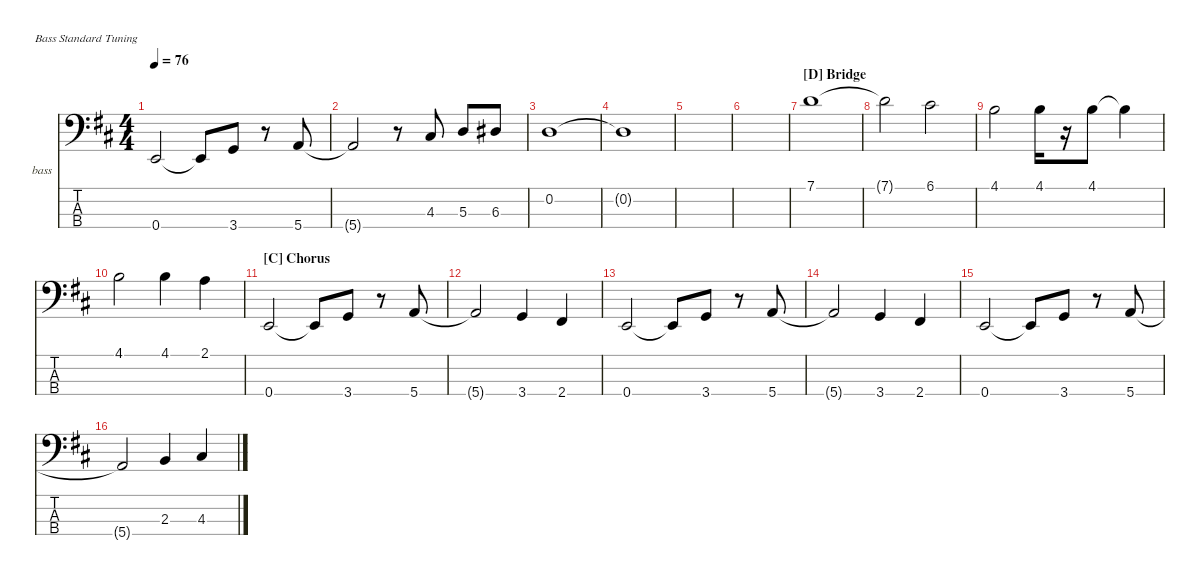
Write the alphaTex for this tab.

\defaultSystemsLayout 4
\hideDynamics
\bracketExtendMode nobrackets
\firstSystemTrackNameOrientation horizontal
\otherSystemsTrackNameOrientation horizontal
\track ("bass" "bass") {instrument electricbassfinger}
\staff {score tabs}
\tuning (G2 D2 A1 E1)
\ts (4 4)
\tempo 76
\clef f4
\ks d
0.4{acc forcenatural}.2{dy mf beam Up} 0.4{t acc forcenatural}.8{beam Up} 3.4{acc forcenatural}.8{beam Up} r.8{beam Up} 5.4{acc forcenatural}.8{beam Up} |
5.4{t acc forcenatural}.2{beam Up} r.8{beam Up} 4.3{acc #}.8{beam Up} 5.3{acc forcenatural}.8{beam Up} 6.3{acc #}.8{beam Up} |
0.2{acc forcenatural}.1{beam Down} |
0.2{t acc forcenatural}.1{beam Down} |
|
|
\section ("D" "Bridge")
7.1{acc forcenatural}.1{beam Down} |
7.1{t acc forcenatural}.2{beam Down} 6.1{acc #}.2{beam Down} |
4.1{acc forcenatural}.2{beam Down} 4.1{acc forcenatural}.16{beam Down} r.16{beam Down} 4.1{acc forcenatural}.8{beam Down} 4.1{t acc forcenatural}.4{beam Down} |
4.1{acc forcenatural}.2{beam Down} 4.1{acc forcenatural}.4{beam Down} 2.1{acc forcenatural}.4{beam Down} |
\section ("C" "Chorus")
0.4{acc forcenatural}.2{beam Up} 0.4{t acc forcenatural}.8{beam Up} 3.4{acc forcenatural}.8{beam Up} r.8{beam Up} 5.4{acc forcenatural}.8{beam Up} |
5.4{t acc forcenatural}.2{beam Up} 3.4{acc forcenatural}.4{beam Up} 2.4{acc #}.4{beam Up} |
0.4{acc forcenatural}.2{beam Up} 0.4{t acc forcenatural}.8{beam Up} 3.4{acc forcenatural}.8{beam Up} r.8{beam Up} 5.4{acc forcenatural}.8{beam Up} |
5.4{t acc forcenatural}.2{beam Up} 3.4{acc forcenatural}.4{beam Up} 2.4{acc #}.4{beam Up} |
0.4{acc forcenatural}.2{beam Up} 0.4{t acc forcenatural}.8{beam Up} 3.4{acc forcenatural}.8{beam Up} r.8{beam Up} 5.4{acc forcenatural}.8{beam Up} |
5.4{t acc forcenatural}.2{beam Up} 2.3{acc forcenatural}.4{beam Up} 4.3{acc #}.4{beam Up}
